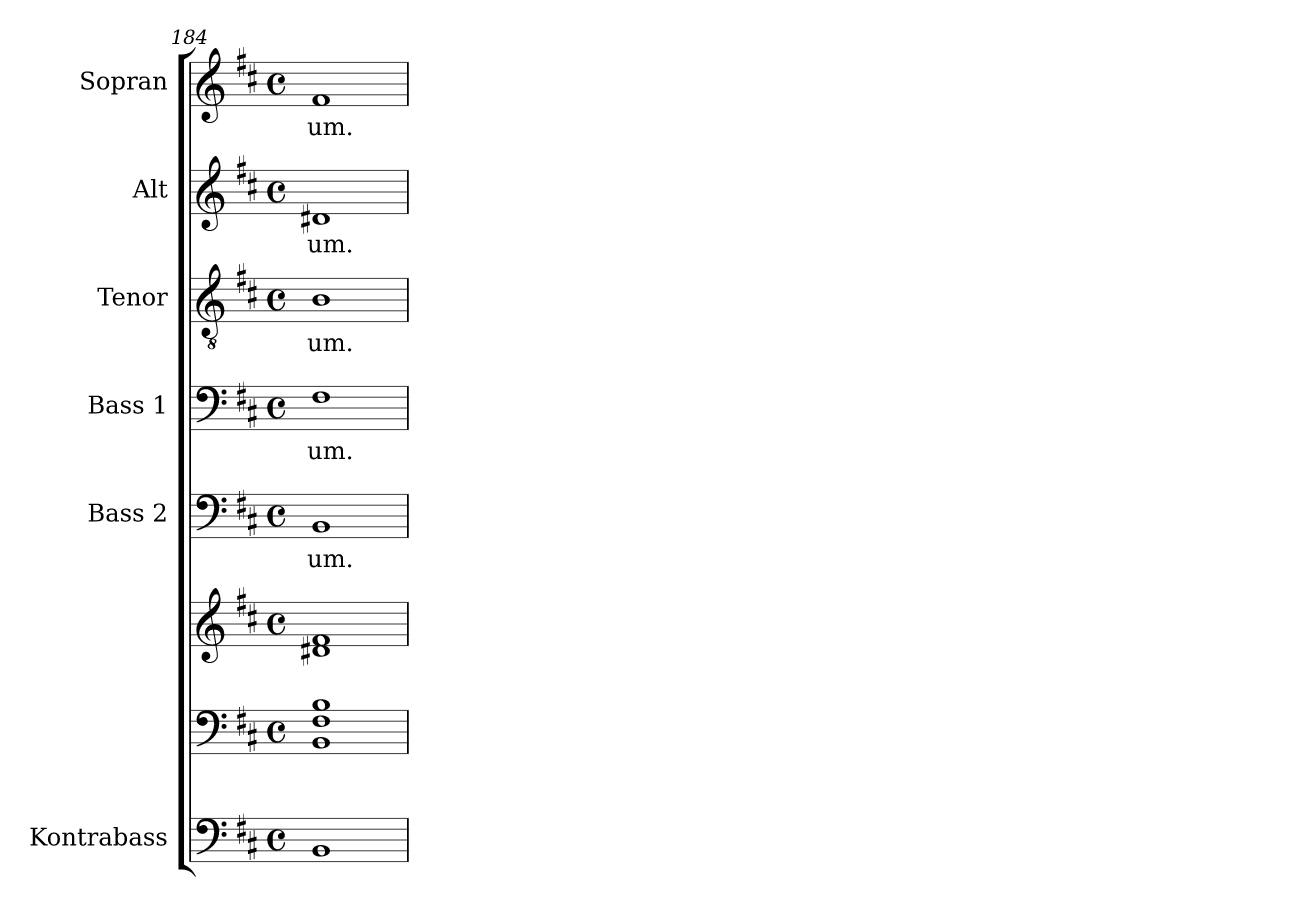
**kern	**kern	**kern	**kern	**text	**kern	**text	**kern	**text	**kern	**text	**kern	**text
*part7	*part6	*part6	*part5	*part5	*part4	*part4	*part3	*part3	*part2	*part2	*part1	*part1
*staff8	*staff7	*staff6	*staff5	*staff5	*staff4	*staff4	*staff3	*staff3	*staff2	*staff2	*staff1	*staff1
*I"Kontrabass	*	*	*I"Bass 2	*	*I"Bass 1	*	*I"Tenor	*	*I"Alt	*	*I"Sopran	*
*I'Kb.	*	*	*I'B. 2	*	*I'B. 1	*	*I'T.	*	*I'A.	*	*I'S.	*
*clefF4	*clefF4	*clefG2	*clefF4	*	*clefF4	*	*clefGv2	*	*clefG2	*	*clefG2	*
*ITrd7c12	*	*	*	*	*	*	*	*	*	*	*	*
*k[f#c#]	*k[f#c#]	*k[f#c#]	*k[f#c#]	*	*k[f#c#]	*	*k[f#c#]	*	*k[f#c#]	*	*k[f#c#]	*
*D:	*D:	*D:	*D:	*	*D:	*	*D:	*	*D:	*	*D:	*
*M4/4	*M4/4	*M4/4	*M4/4	*	*M4/4	*	*M4/4	*	*M4/4	*	*M4/4	*
*met(c)	*met(c)	*met(c)	*met(c)	*	*met(c)	*	*met(c)	*	*met(c)	*	*met(c)	*
=184	=184	=184	=184	=184	=184	=184	=184	=184	=184	=184	=184	=184
*	*^	*^	*	*	*	*	*	*	*	*	*	*
!	!	!	!	!	!	!LO:LY:b	!	!LO:LY:b	!	!LO:LY:b	!	!LO:LY:b	!	!LO:LY:b
1BBB	1F# 1B	1BB	1f#	1d#X	1BB	-um.	1F#	-um.	1B	-um.	1d#X	-um.	1f#	-um.
*	*v	*v	*	*	*	*	*	*	*	*	*	*	*	*
*	*	*v	*v	*	*	*	*	*	*	*	*	*	*
=	=	=	=	=	=	=	=	=	=	=	=	=
*-	*-	*-	*-	*-	*-	*-	*-	*-	*-	*-	*-	*-
